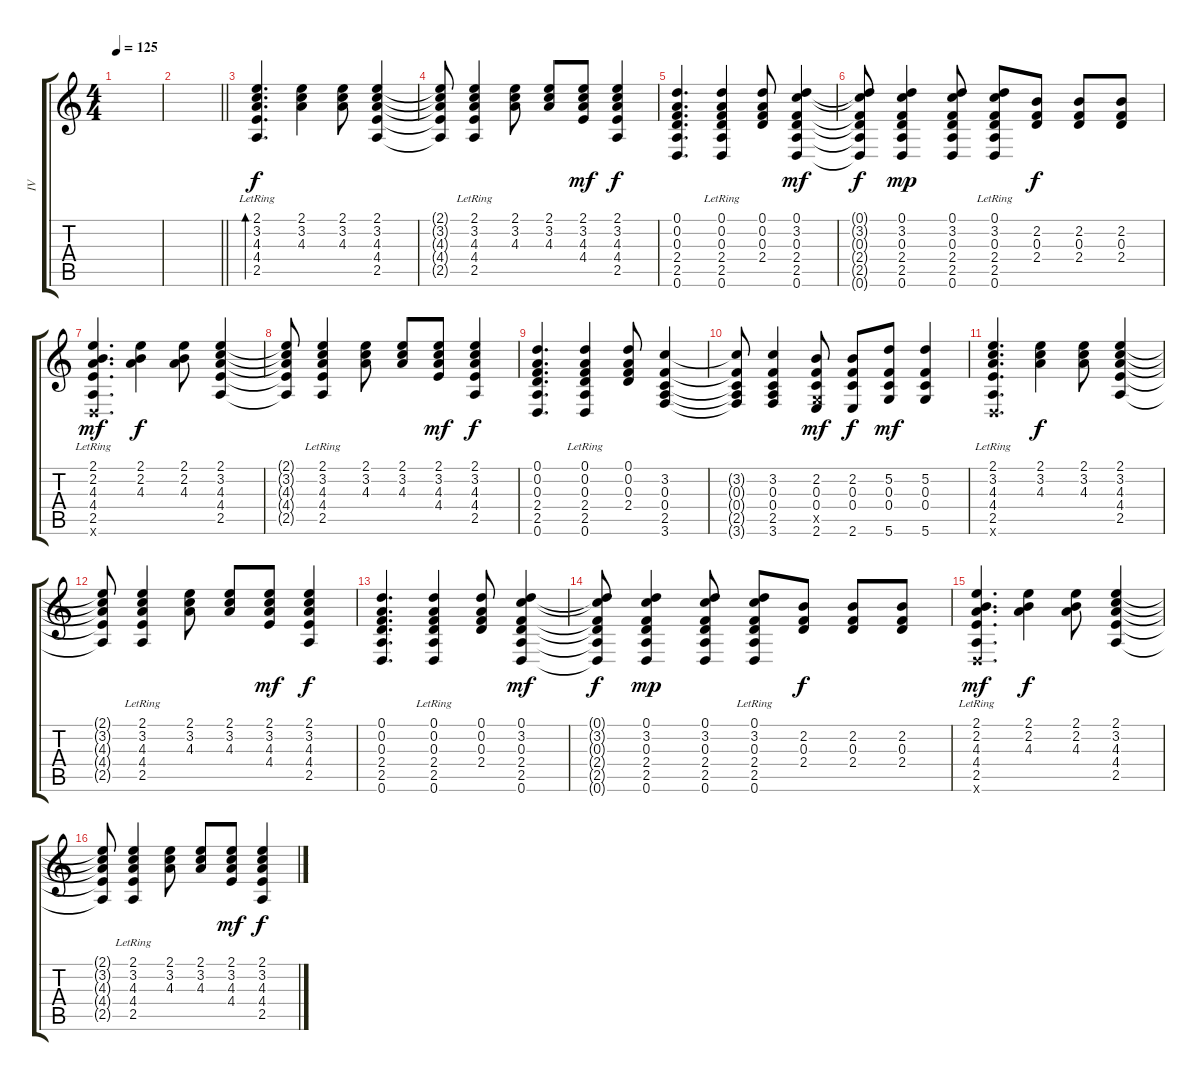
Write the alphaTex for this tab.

\track ("IV" "IV") {instrument acousticguitarsteel}
\staff {score tabs}
\tuning (D4 A3 F3 C3 G2 D2) {hide}
\ts (4 4)
\tempo 125
\clef g2
\ks c
|
\barLineRight lightlight
|
\section ("" "")
(2.1 3.2 4.3 4.4{lr} 2.5{lr}).4{d bd 120 dy f volume 8} (2.1 3.2 4.3).4 (2.1 3.2 4.3).8 (2.1 3.2 4.3 4.4 2.5).4 |
(2.1{t} 3.2{t} 4.3{t} 4.4{t} 2.5{t}).8 (2.1 3.2 4.3 4.4{lr} 2.5{lr}).4 (2.1 3.2 4.3).8 (2.1 3.2 4.3).8 (2.1 3.2 4.3 4.4).8{dy mf} (2.1 3.2 4.3 4.4 2.5).4{dy f} |
(0.1 0.2 0.3 2.4 2.5 0.6).4{d} (0.1 0.2 0.3 2.4 2.5{lr} 0.6{lr}).4 (0.1 0.2 0.3 2.4).8 (0.1 3.2 0.3 2.4 2.5 0.6).4{dy mf} |
(0.1{t} 3.2{t} 0.3{t} 2.4{t} 2.5{t} 0.6{t}).8{dy f} (0.1 3.2 0.3 2.4 2.5 0.6).4{dy mp} (0.1 3.2 0.3 2.4 2.5 0.6).8 (0.1{lr} 3.2 0.3 2.4 2.5{lr} 0.6{lr}).8 (2.2 0.3 2.4).8{dy f} (2.2 0.3 2.4).8 (2.2 0.3 2.4).8 |
(2.1 2.2 4.3 4.4{lr} 2.5{lr} 0.6{x}).4{d dy mf} (2.1 2.2 4.3).4{dy f} (2.1 2.2 4.3).8 (2.1 3.2 4.3 4.4 2.5).4 |
(2.1{t} 3.2{t} 4.3{t} 4.4{t} 2.5{t}).8 (2.1 3.2 4.3 4.4{lr} 2.5{lr}).4 (2.1 3.2 4.3).8 (2.1 3.2 4.3).8 (2.1 3.2 4.3 4.4).8{dy mf} (2.1 3.2 4.3 4.4 2.5).4{dy f} |
(0.1 0.2 0.3 2.4 2.5 0.6).4{d} (0.1 0.2 0.3 2.4 2.5{lr} 0.6{lr}).4 (0.1 0.2 0.3 2.4).8 (3.2 0.3 0.4 2.5 3.6).4 |
(3.2{t} 0.3{t} 0.4{t} 2.5{t} 3.6{t}).8 (3.2 0.3 0.4 2.5 3.6).4 (2.2 0.3 0.4 0.5{x} 2.6).8{dy mf} (2.2 0.3 0.4 2.6).8{dy f} (5.2 0.3 0.4 5.6).8{dy mf} (5.2 0.3 0.4 5.6).4 |
(2.1 3.2 4.3 4.4{lr} 2.5{lr} 0.6{x}).4{d} (2.1 3.2 4.3).4{dy f} (2.1 3.2 4.3).8 (2.1 3.2 4.3 4.4 2.5).4 |
(2.1{t} 3.2{t} 4.3{t} 4.4{t} 2.5{t}).8 (2.1 3.2 4.3 4.4{lr} 2.5{lr}).4 (2.1 3.2 4.3).8 (2.1 3.2 4.3).8 (2.1 3.2 4.3 4.4).8{dy mf} (2.1 3.2 4.3 4.4 2.5).4{dy f} |
(0.1 0.2 0.3 2.4 2.5 0.6).4{d} (0.1 0.2 0.3 2.4 2.5{lr} 0.6{lr}).4 (0.1 0.2 0.3 2.4).8 (0.1 3.2 0.3 2.4 2.5 0.6).4{dy mf} |
(0.1{t} 3.2{t} 0.3{t} 2.4{t} 2.5{t} 0.6{t}).8{dy f} (0.1 3.2 0.3 2.4 2.5 0.6).4{dy mp} (0.1 3.2 0.3 2.4 2.5 0.6).8 (0.1{lr} 3.2 0.3 2.4 2.5{lr} 0.6{lr}).8 (2.2 0.3 2.4).8{dy f} (2.2 0.3 2.4).8 (2.2 0.3 2.4).8 |
(2.1 2.2 4.3 4.4{lr} 2.5{lr} 0.6{x}).4{d dy mf} (2.1 2.2 4.3).4{dy f} (2.1 2.2 4.3).8 (2.1 3.2 4.3 4.4 2.5).4 |
(2.1{t} 3.2{t} 4.3{t} 4.4{t} 2.5{t}).8 (2.1 3.2 4.3 4.4{lr} 2.5{lr}).4 (2.1 3.2 4.3).8 (2.1 3.2 4.3).8 (2.1 3.2 4.3 4.4).8{dy mf} (2.1 3.2 4.3 4.4 2.5).4{dy f}
